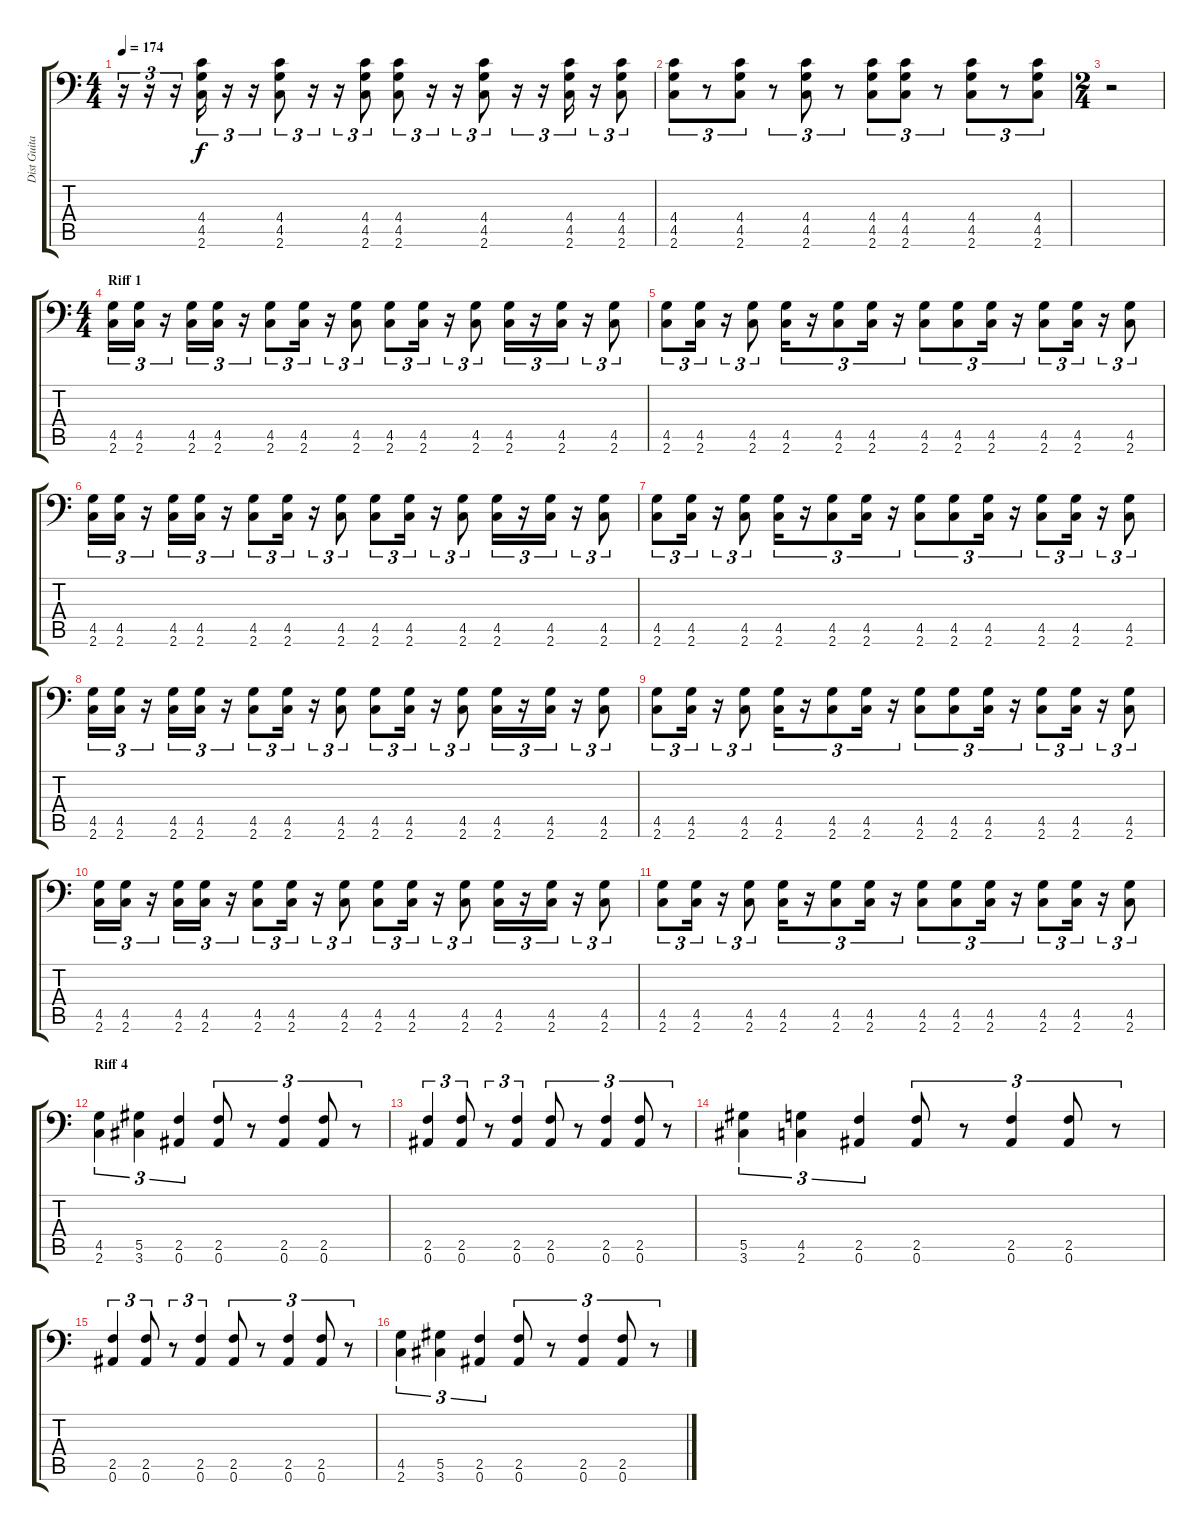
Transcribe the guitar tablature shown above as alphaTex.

\track ("Dist Guitar" "Dist Guita") {instrument overdrivenguitar}
\staff {score tabs}
\tuning (Bb3 F3 Db3 Ab2 Eb2 Bb1) {hide}
\ts (4 4)
\tempo 174
\clef f4
\ks c
r.16{tu (3 2) dy f} r.16{tu (3 2)} r.16{tu (3 2)} (4.4 4.5 2.6).16{tu (3 2)} r.16{tu (3 2)} r.16{tu (3 2)} (4.4 4.5 2.6).8{tu (3 2)} r.16{tu (3 2)} r.16{tu (3 2)} (4.4 4.5 2.6).8{tu (3 2)} (4.4 4.5 2.6).8{tu (3 2)} r.16{tu (3 2)} r.16{tu (3 2)} (4.4 4.5 2.6).8{tu (3 2)} r.16{tu (3 2)} r.16{tu (3 2)} (4.4 4.5 2.6).16{tu (3 2)} r.16{tu (3 2)} (4.4 4.5 2.6).8{tu (3 2)} |
(4.4 4.5 2.6).8{tu (3 2)} r.8{tu (3 2)} (4.4 4.5 2.6).8{tu (3 2)} r.8{tu (3 2)} (4.4 4.5 2.6).8{tu (3 2)} r.8{tu (3 2)} (4.4 4.5 2.6).8{tu (3 2)} (4.4 4.5 2.6).8{tu (3 2)} r.8{tu (3 2)} (4.4 4.5 2.6).8{tu (3 2)} r.8{tu (3 2)} (4.4 4.5 2.6).8{tu (3 2)} |
\ts (2 4)
r.2 |
\ts (4 4)
\section ("" "Riff 1")
(4.5 2.6).16{tu (3 2)} (4.5 2.6).16{tu (3 2)} r.16{tu (3 2)} (4.5 2.6).16{tu (3 2)} (4.5 2.6).16{tu (3 2)} r.16{tu (3 2)} (4.5 2.6).8{tu (3 2)} (4.5 2.6).16{tu (3 2)} r.16{tu (3 2)} (4.5 2.6).8{tu (3 2)} (4.5 2.6).8{tu (3 2)} (4.5 2.6).16{tu (3 2)} r.16{tu (3 2)} (4.5 2.6).8{tu (3 2)} (4.5 2.6).16{tu (3 2)} r.16{tu (3 2)} (4.5 2.6).16{tu (3 2)} r.16{tu (3 2)} (4.5 2.6).8{tu (3 2)} |
(4.5 2.6).8{tu (3 2)} (4.5 2.6).16{tu (3 2)} r.16{tu (3 2)} (4.5 2.6).8{tu (3 2)} (4.5 2.6).16{tu (3 2)} r.16{tu (3 2)} (4.5 2.6).8{tu (3 2)} (4.5 2.6).16{tu (3 2)} r.16{tu (3 2)} (4.5 2.6).8{tu (3 2)} (4.5 2.6).8{tu (3 2)} (4.5 2.6).16{tu (3 2)} r.16{tu (3 2)} (4.5 2.6).8{tu (3 2)} (4.5 2.6).16{tu (3 2)} r.16{tu (3 2)} (4.5 2.6).8{tu (3 2)} |
(4.5 2.6).16{tu (3 2)} (4.5 2.6).16{tu (3 2)} r.16{tu (3 2)} (4.5 2.6).16{tu (3 2)} (4.5 2.6).16{tu (3 2)} r.16{tu (3 2)} (4.5 2.6).8{tu (3 2)} (4.5 2.6).16{tu (3 2)} r.16{tu (3 2)} (4.5 2.6).8{tu (3 2)} (4.5 2.6).8{tu (3 2)} (4.5 2.6).16{tu (3 2)} r.16{tu (3 2)} (4.5 2.6).8{tu (3 2)} (4.5 2.6).16{tu (3 2)} r.16{tu (3 2)} (4.5 2.6).16{tu (3 2)} r.16{tu (3 2)} (4.5 2.6).8{tu (3 2)} |
(4.5 2.6).8{tu (3 2)} (4.5 2.6).16{tu (3 2)} r.16{tu (3 2)} (4.5 2.6).8{tu (3 2)} (4.5 2.6).16{tu (3 2)} r.16{tu (3 2)} (4.5 2.6).8{tu (3 2)} (4.5 2.6).16{tu (3 2)} r.16{tu (3 2)} (4.5 2.6).8{tu (3 2)} (4.5 2.6).8{tu (3 2)} (4.5 2.6).16{tu (3 2)} r.16{tu (3 2)} (4.5 2.6).8{tu (3 2)} (4.5 2.6).16{tu (3 2)} r.16{tu (3 2)} (4.5 2.6).8{tu (3 2)} |
(4.5 2.6).16{tu (3 2)} (4.5 2.6).16{tu (3 2)} r.16{tu (3 2)} (4.5 2.6).16{tu (3 2)} (4.5 2.6).16{tu (3 2)} r.16{tu (3 2)} (4.5 2.6).8{tu (3 2)} (4.5 2.6).16{tu (3 2)} r.16{tu (3 2)} (4.5 2.6).8{tu (3 2)} (4.5 2.6).8{tu (3 2)} (4.5 2.6).16{tu (3 2)} r.16{tu (3 2)} (4.5 2.6).8{tu (3 2)} (4.5 2.6).16{tu (3 2)} r.16{tu (3 2)} (4.5 2.6).16{tu (3 2)} r.16{tu (3 2)} (4.5 2.6).8{tu (3 2)} |
(4.5 2.6).8{tu (3 2)} (4.5 2.6).16{tu (3 2)} r.16{tu (3 2)} (4.5 2.6).8{tu (3 2)} (4.5 2.6).16{tu (3 2)} r.16{tu (3 2)} (4.5 2.6).8{tu (3 2)} (4.5 2.6).16{tu (3 2)} r.16{tu (3 2)} (4.5 2.6).8{tu (3 2)} (4.5 2.6).8{tu (3 2)} (4.5 2.6).16{tu (3 2)} r.16{tu (3 2)} (4.5 2.6).8{tu (3 2)} (4.5 2.6).16{tu (3 2)} r.16{tu (3 2)} (4.5 2.6).8{tu (3 2)} |
(4.5 2.6).16{tu (3 2)} (4.5 2.6).16{tu (3 2)} r.16{tu (3 2)} (4.5 2.6).16{tu (3 2)} (4.5 2.6).16{tu (3 2)} r.16{tu (3 2)} (4.5 2.6).8{tu (3 2)} (4.5 2.6).16{tu (3 2)} r.16{tu (3 2)} (4.5 2.6).8{tu (3 2)} (4.5 2.6).8{tu (3 2)} (4.5 2.6).16{tu (3 2)} r.16{tu (3 2)} (4.5 2.6).8{tu (3 2)} (4.5 2.6).16{tu (3 2)} r.16{tu (3 2)} (4.5 2.6).16{tu (3 2)} r.16{tu (3 2)} (4.5 2.6).8{tu (3 2)} |
(4.5 2.6).8{tu (3 2)} (4.5 2.6).16{tu (3 2)} r.16{tu (3 2)} (4.5 2.6).8{tu (3 2)} (4.5 2.6).16{tu (3 2)} r.16{tu (3 2)} (4.5 2.6).8{tu (3 2)} (4.5 2.6).16{tu (3 2)} r.16{tu (3 2)} (4.5 2.6).8{tu (3 2)} (4.5 2.6).8{tu (3 2)} (4.5 2.6).16{tu (3 2)} r.16{tu (3 2)} (4.5 2.6).8{tu (3 2)} (4.5 2.6).16{tu (3 2)} r.16{tu (3 2)} (4.5 2.6).8{tu (3 2)} |
\section ("" "Riff 4")
(4.5 2.6).4{tu (3 2)} (5.5 3.6).4{tu (3 2)} (2.5 0.6).4{tu (3 2)} (2.5 0.6).8{tu (3 2)} r.8{tu (3 2)} (2.5 0.6).4{tu (3 2)} (2.5 0.6).8{tu (3 2)} r.8{tu (3 2)} |
(2.5 0.6).4{tu (3 2)} (2.5 0.6).8{tu (3 2)} r.8{tu (3 2)} (2.5 0.6).4{tu (3 2)} (2.5 0.6).8{tu (3 2)} r.8{tu (3 2)} (2.5 0.6).4{tu (3 2)} (2.5 0.6).8{tu (3 2)} r.8{tu (3 2)} |
(5.5 3.6).4{tu (3 2)} (4.5 2.6).4{tu (3 2)} (2.5 0.6).4{tu (3 2)} (2.5 0.6).8{tu (3 2)} r.8{tu (3 2)} (2.5 0.6).4{tu (3 2)} (2.5 0.6).8{tu (3 2)} r.8{tu (3 2)} |
(2.5 0.6).4{tu (3 2)} (2.5 0.6).8{tu (3 2)} r.8{tu (3 2)} (2.5 0.6).4{tu (3 2)} (2.5 0.6).8{tu (3 2)} r.8{tu (3 2)} (2.5 0.6).4{tu (3 2)} (2.5 0.6).8{tu (3 2)} r.8{tu (3 2)} |
(4.5 2.6).4{tu (3 2)} (5.5 3.6).4{tu (3 2)} (2.5 0.6).4{tu (3 2)} (2.5 0.6).8{tu (3 2)} r.8{tu (3 2)} (2.5 0.6).4{tu (3 2)} (2.5 0.6).8{tu (3 2)} r.8{tu (3 2)}
